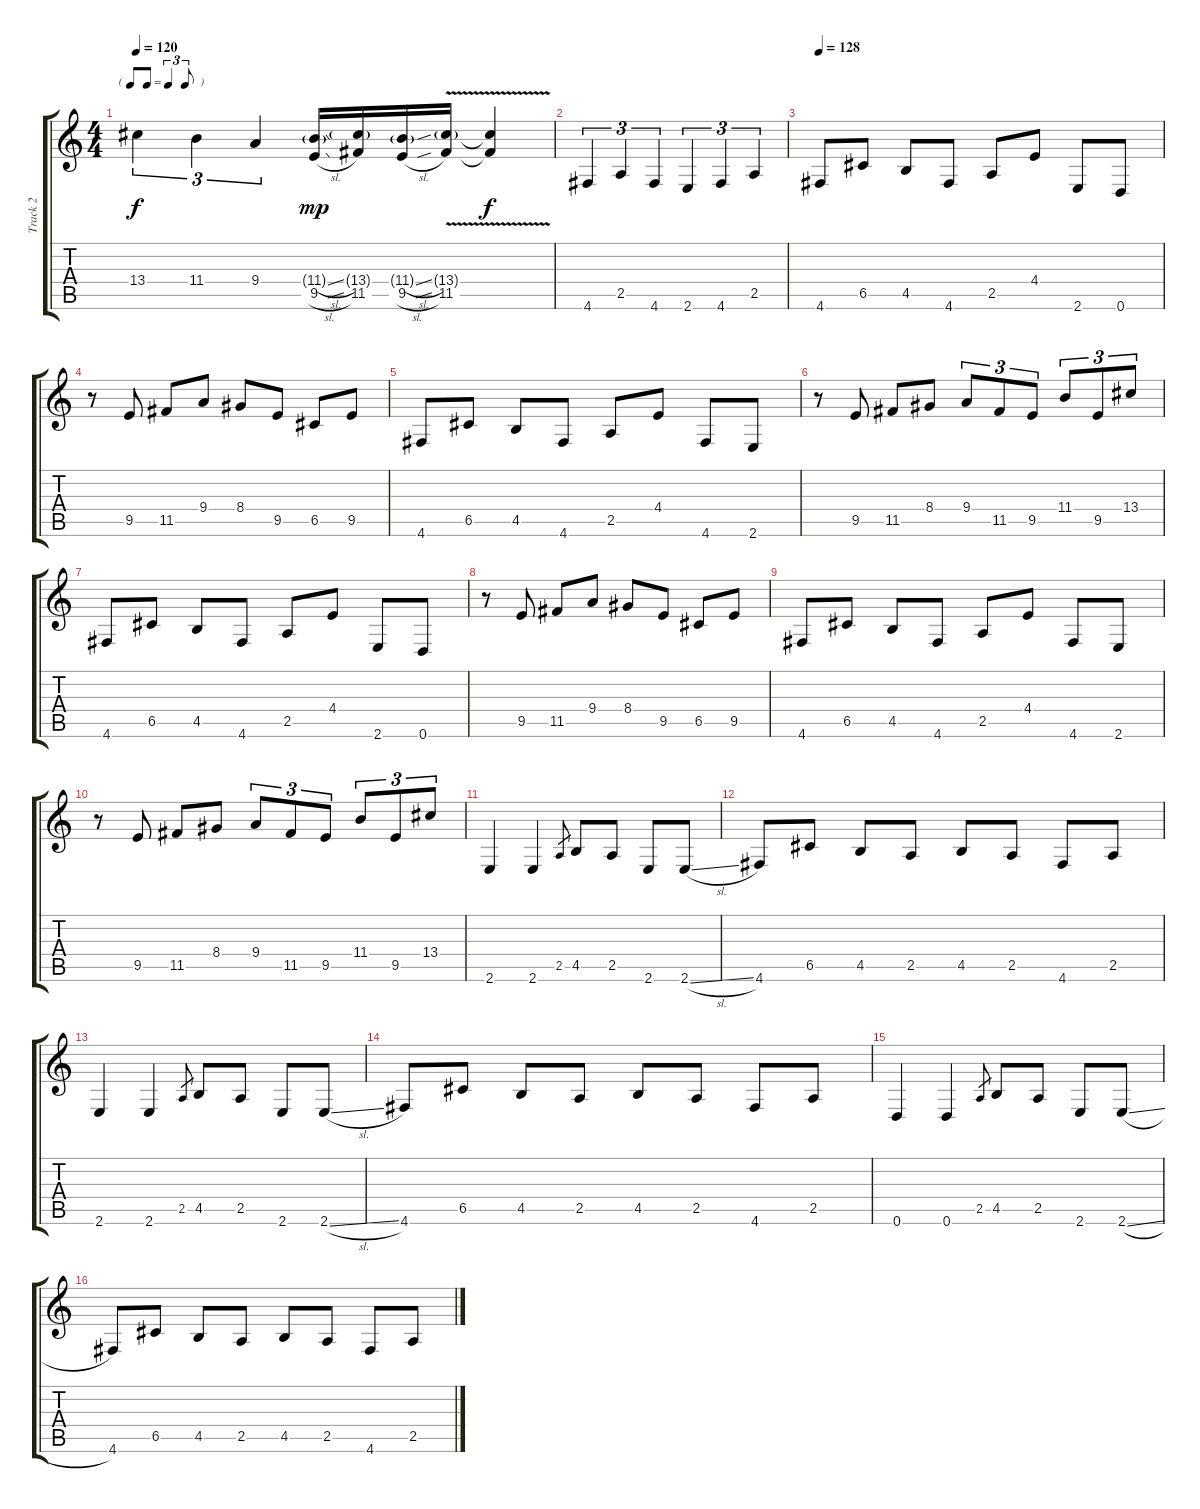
\track ("Track 2" "Track 2") {instrument distortionguitar}
\staff {score tabs}
\tuning (D4 A3 F3 C3 G2 D2) {hide}
\ts (4 4)
\tf triplet8th
\tempo 120
\clef g2
\ks c
13.4.4{tu (3 2) dy f} 11.4.4{tu (3 2)} 9.4.4{tu (3 2)} (11.4{sl g} 9.5{sl}).16{dy mp} (13.4{g} 11.5).16 (11.4{sl g} 9.5{sl}).16 (13.4{v g} 11.5{v}).16 (13.4{t} 11.5{t}).4{dy f} |
4.6.4{tu (3 2)} 2.5.4{tu (3 2)} 4.6.4{tu (3 2)} 2.6.4{tu (3 2)} 4.6.4{tu (3 2)} 2.5.4{tu (3 2)} |
\tempo 128
4.6.8 6.5.8 4.5.8 4.6.8 2.5.8 4.4.8 2.6.8 0.6.8 |
r.8 9.5.8 11.5.8 9.4.8 8.4.8 9.5.8 6.5.8 9.5.8 |
4.6.8 6.5.8 4.5.8 4.6.8 2.5.8 4.4.8 4.6.8 2.6.8 |
r.8 9.5.8 11.5.8 8.4.8 9.4.8{tu (3 2)} 11.5.8{tu (3 2)} 9.5.8{tu (3 2)} 11.4.8{tu (3 2)} 9.5.8{tu (3 2)} 13.4.8{tu (3 2)} |
4.6.8 6.5.8 4.5.8 4.6.8 2.5.8 4.4.8 2.6.8 0.6.8 |
r.8 9.5.8 11.5.8 9.4.8 8.4.8 9.5.8 6.5.8 9.5.8 |
4.6.8 6.5.8 4.5.8 4.6.8 2.5.8 4.4.8 4.6.8 2.6.8 |
r.8 9.5.8 11.5.8 8.4.8 9.4.8{tu (3 2)} 11.5.8{tu (3 2)} 9.5.8{tu (3 2)} 11.4.8{tu (3 2)} 9.5.8{tu (3 2)} 13.4.8{tu (3 2)} |
2.6.4 2.6.4 2.5.8{gr} 4.5.8 2.5.8 2.6.8 2.6{sl}.8 |
4.6.8 6.5.8 4.5.8 2.5.8 4.5.8 2.5.8 4.6.8 2.5.8 |
2.6.4 2.6.4 2.5.8{gr} 4.5.8 2.5.8 2.6.8 2.6{sl}.8 |
4.6.8 6.5.8 4.5.8 2.5.8 4.5.8 2.5.8 4.6.8 2.5.8 |
0.6.4 0.6.4 2.5.8{gr} 4.5.8 2.5.8 2.6.8 2.6{sl}.8 |
4.6.8 6.5.8 4.5.8 2.5.8 4.5.8 2.5.8 4.6.8 2.5.8
